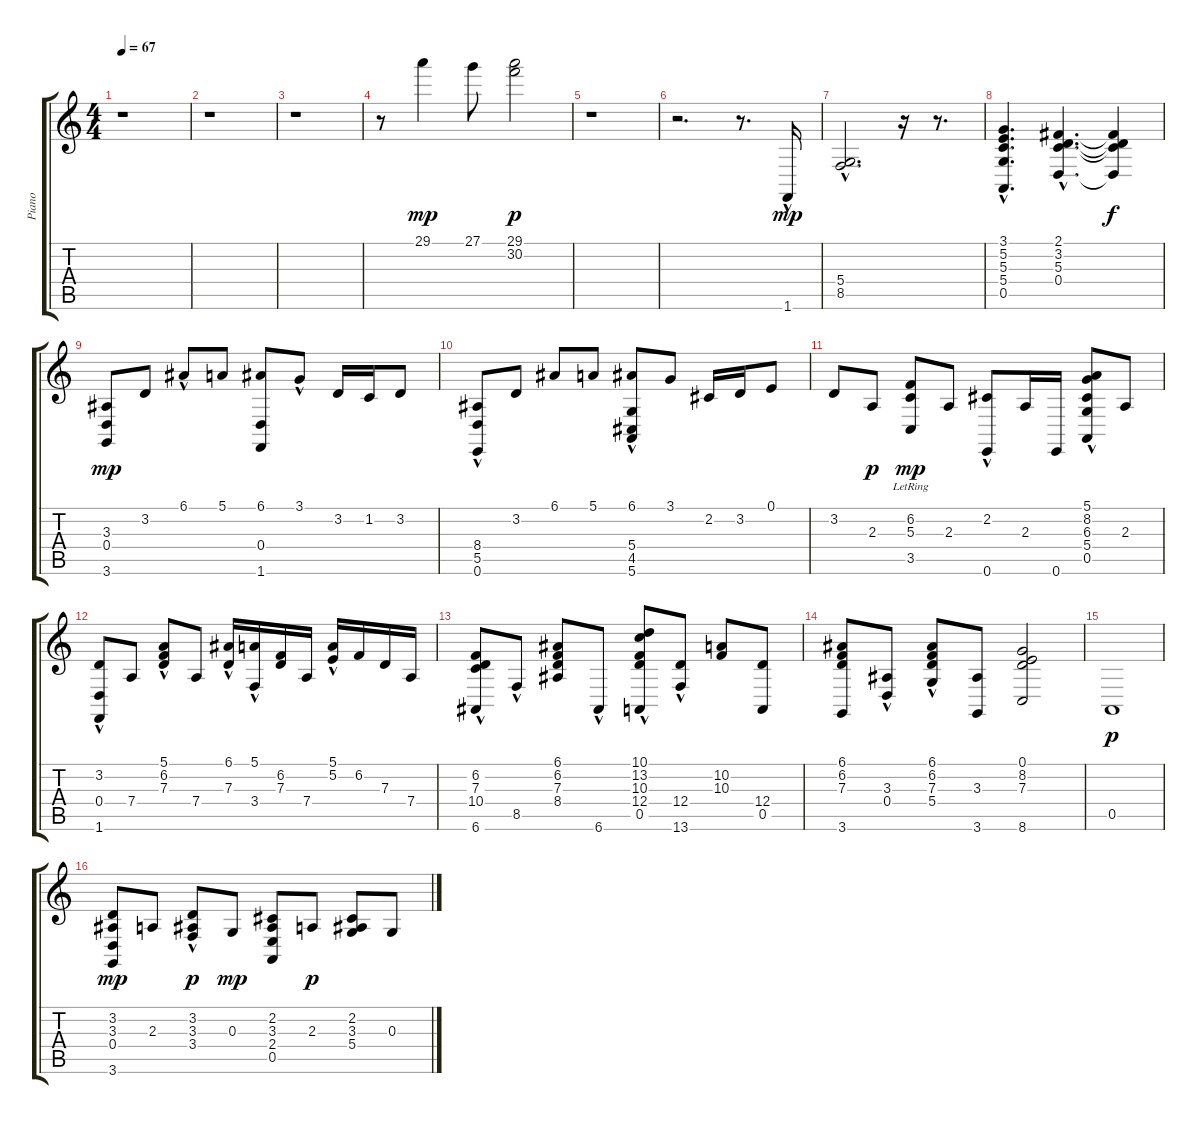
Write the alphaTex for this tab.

\track ("Piano" "Piano") {instrument acousticgrandpiano}
\staff {score tabs}
\tuning (E4 B3 G3 D3 A2 E2) {hide}
\ts (4 4)
\tempo 67
\clef g2
\ks c
r.1{dy mp instrument acousticgrandpiano} |
r.1 |
r.1 |
r.8 29.1.4 27.1.8 (29.1 30.2).2{dy p} |
r.1 |
r.2{d} r.8{d} 1.6{hac}.16{dy mp} |
(5.4{hac} 8.5{hac}).2{d} r.16 r.8{d} |
(3.1{hac} 5.2{hac} 5.3{hac} 5.4{hac} 0.5{hac}).4{d} (2.1{hac} 3.2{hac} 5.3{hac} 0.4{hac}).4{d} (2.1{t} 3.2{t} 5.3{t} 0.4{t}).4{dy f} |
(3.3 0.4 3.6).8{dy mp} 3.2.8 6.1{hac}.8 5.1.8 (6.1 0.4 1.6).8 3.1{hac}.8 3.2.16 1.2.16 3.2.8 |
(8.4 5.5{hac} 0.6{hac}).8 3.2.8 6.1.8 5.1.8 (6.1 5.4{hac} 4.5{hac} 5.6{hac}).8 3.1.8 2.2.16 3.2.16 0.1.8 |
3.2.8 2.3.8{dy p} (6.2{lr} 5.3 3.5{lr}).8{dy mp} 2.3.8 (2.2 0.6{hac}).8 2.3.16 0.6.16 (5.1 8.2 6.3 5.4{hac} 0.5).8 2.3.8 |
(3.2 0.4 1.6{hac}).8 7.4.8 (5.1 6.2{hac} 7.3).8 7.4.8 (6.1{hac} 7.3{hac}).16 (5.1 3.4{hac}).16 (6.2 7.3).16 7.4.16 (5.1{hac} 5.2).16 6.2.16 7.3.16 7.4.16 |
(6.2 7.3 10.4{hac} 6.6{hac}).8 8.5{hac}.8 (6.1 6.2 7.3 8.4).8 6.6{hac}.8 (10.1 13.2 10.3 12.4 0.5{hac}).8 (12.4{hac} 13.6{hac}).8 (10.2 10.3).8 (12.4 0.5).8 |
(6.1 6.2 7.3 3.6).8 (3.3{hac} 0.4{hac}).8 (6.1 6.2 7.3 5.4{hac}).8 (3.3 3.6).8 (0.1 8.2 7.3 8.6).2 |
0.5.1{dy p} |
(3.2 3.3 0.4 3.6).8{dy mp} 2.3.8 (3.2{hac} 3.3 3.4{hac}).8{dy p} 0.3.8{dy mp} (2.2 3.3 2.4 0.5).8 2.3.8{dy p} (2.2 3.3 5.4).8 0.3.8
